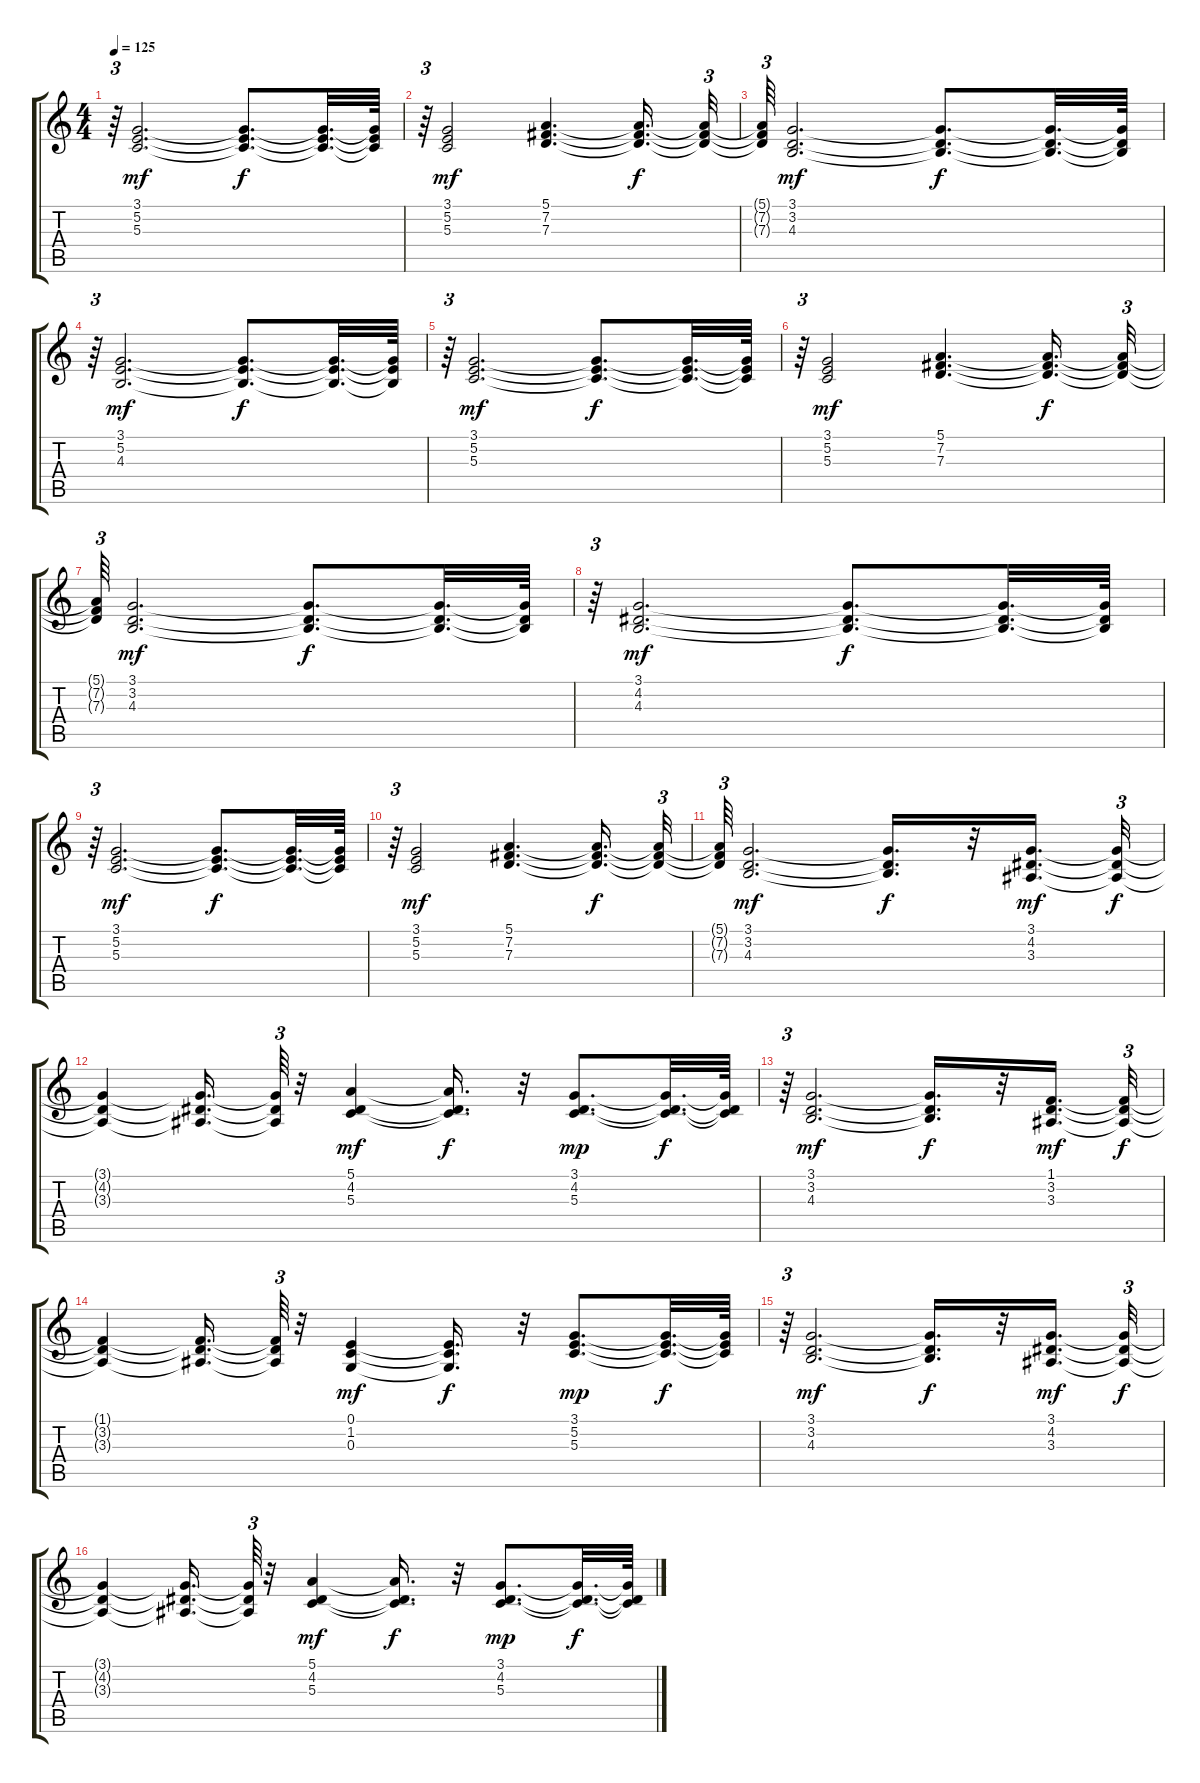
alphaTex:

\track "" {instrument electricpiano2}
\staff {score tabs}
\tuning (E4 B3 G3 D3 A2 E2) {hide}
\ts (4 4)
\tempo 125
\clef g2
\ks c
r.64{tu (3 2) dy f} (3.1 5.2 5.3).2{d dy mf} (3.1{t} 5.2{t} 5.3{t}).8{d dy f} (3.1{t} 5.2{t} 5.3{t}).32{d} (3.1{t} 5.2{t} 5.3{t}).64 |
r.64{tu (3 2)} (3.1 5.2 5.3).2{dy mf} (5.1 7.2 7.3).4{d} (5.1{t} 7.2{t} 7.3{t}).16{d dy f} (5.1{t} 7.2{t} 7.3{t}).32{tu (3 2)} |
(5.1{t} 7.2{t} 7.3{t}).64{tu (3 2)} (3.1 3.2 4.3).2{d dy mf} (3.1{t} 3.2{t} 4.3{t}).8{d dy f} (3.1{t} 3.2{t} 4.3{t}).32{d} (3.1{t} 3.2{t} 4.3{t}).64 |
r.64{tu (3 2)} (3.1 5.2 4.3).2{d dy mf} (3.1{t} 5.2{t} 4.3{t}).8{d dy f} (3.1{t} 5.2{t} 4.3{t}).32{d} (3.1{t} 5.2{t} 4.3{t}).64 |
r.64{tu (3 2)} (3.1 5.2 5.3).2{d dy mf} (3.1{t} 5.2{t} 5.3{t}).8{d dy f} (3.1{t} 5.2{t} 5.3{t}).32{d} (3.1{t} 5.2{t} 5.3{t}).64 |
r.64{tu (3 2)} (3.1 5.2 5.3).2{dy mf} (5.1 7.2 7.3).4{d} (5.1{t} 7.2{t} 7.3{t}).16{d dy f} (5.1{t} 7.2{t} 7.3{t}).32{tu (3 2)} |
(5.1{t} 7.2{t} 7.3{t}).64{tu (3 2)} (3.1 3.2 4.3).2{d dy mf} (3.1{t} 3.2{t} 4.3{t}).8{d dy f} (3.1{t} 3.2{t} 4.3{t}).32{d} (3.1{t} 3.2{t} 4.3{t}).64 |
r.64{tu (3 2)} (3.1 4.2 4.3).2{d dy mf} (3.1{t} 4.2{t} 4.3{t}).8{d dy f} (3.1{t} 4.2{t} 4.3{t}).32{d} (3.1{t} 4.2{t} 4.3{t}).64 |
r.64{tu (3 2)} (3.1 5.2 5.3).2{d dy mf} (3.1{t} 5.2{t} 5.3{t}).8{d dy f} (3.1{t} 5.2{t} 5.3{t}).32{d} (3.1{t} 5.2{t} 5.3{t}).64 |
r.64{tu (3 2)} (3.1 5.2 5.3).2{dy mf} (5.1 7.2 7.3).4{d} (5.1{t} 7.2{t} 7.3{t}).16{d dy f} (5.1{t} 7.2{t} 7.3{t}).32{tu (3 2)} |
(5.1{t} 7.2{t} 7.3{t}).64{tu (3 2)} (3.1 3.2 4.3).2{d dy mf} (3.1{t} 3.2{t} 4.3{t}).16{d dy f} r.32 (3.1 4.2 3.3).16{d dy mf} (3.1{t} 4.2{t} 3.3{t}).32{tu (3 2) dy f} |
(3.1{t} 4.2{t} 3.3{t}).4 (3.1{t} 4.2{t} 3.3{t}).16{d} (3.1{t} 4.2{t} 3.3{t}).64{tu (3 2)} r.32 (5.1 4.2 5.3).4{dy mf} (5.1{t} 4.2{t} 5.3{t}).16{d dy f} r.32 (3.1 4.2 5.3).8{d dy mp} (3.1{t} 4.2{t} 5.3{t}).32{d dy f} (3.1{t} 4.2{t} 5.3{t}).64 |
r.64{tu (3 2)} (3.1 3.2 4.3).2{d dy mf} (3.1{t} 3.2{t} 4.3{t}).16{d dy f} r.32 (1.1 3.2 3.3).16{d dy mf} (1.1{t} 3.2{t} 3.3{t}).32{tu (3 2) dy f} |
(1.1{t} 3.2{t} 3.3{t}).4 (1.1{t} 3.2{t} 3.3{t}).16{d} (1.1{t} 3.2{t} 3.3{t}).64{tu (3 2)} r.32 (0.1 1.2 0.3).4{dy mf} (0.1{t} 1.2{t} 0.3{t}).16{d dy f} r.32 (3.1 5.2 5.3).8{d dy mp} (3.1{t} 5.2{t} 5.3{t}).32{d dy f} (3.1{t} 5.2{t} 5.3{t}).64 |
r.64{tu (3 2)} (3.1 3.2 4.3).2{d dy mf} (3.1{t} 3.2{t} 4.3{t}).16{d dy f} r.32 (3.1 4.2 3.3).16{d dy mf} (3.1{t} 4.2{t} 3.3{t}).32{tu (3 2) dy f} |
(3.1{t} 4.2{t} 3.3{t}).4 (3.1{t} 4.2{t} 3.3{t}).16{d} (3.1{t} 4.2{t} 3.3{t}).64{tu (3 2)} r.32 (5.1 4.2 5.3).4{dy mf} (5.1{t} 4.2{t} 5.3{t}).16{d dy f} r.32 (3.1 4.2 5.3).8{d dy mp} (3.1{t} 4.2{t} 5.3{t}).32{d dy f} (3.1{t} 4.2{t} 5.3{t}).64
